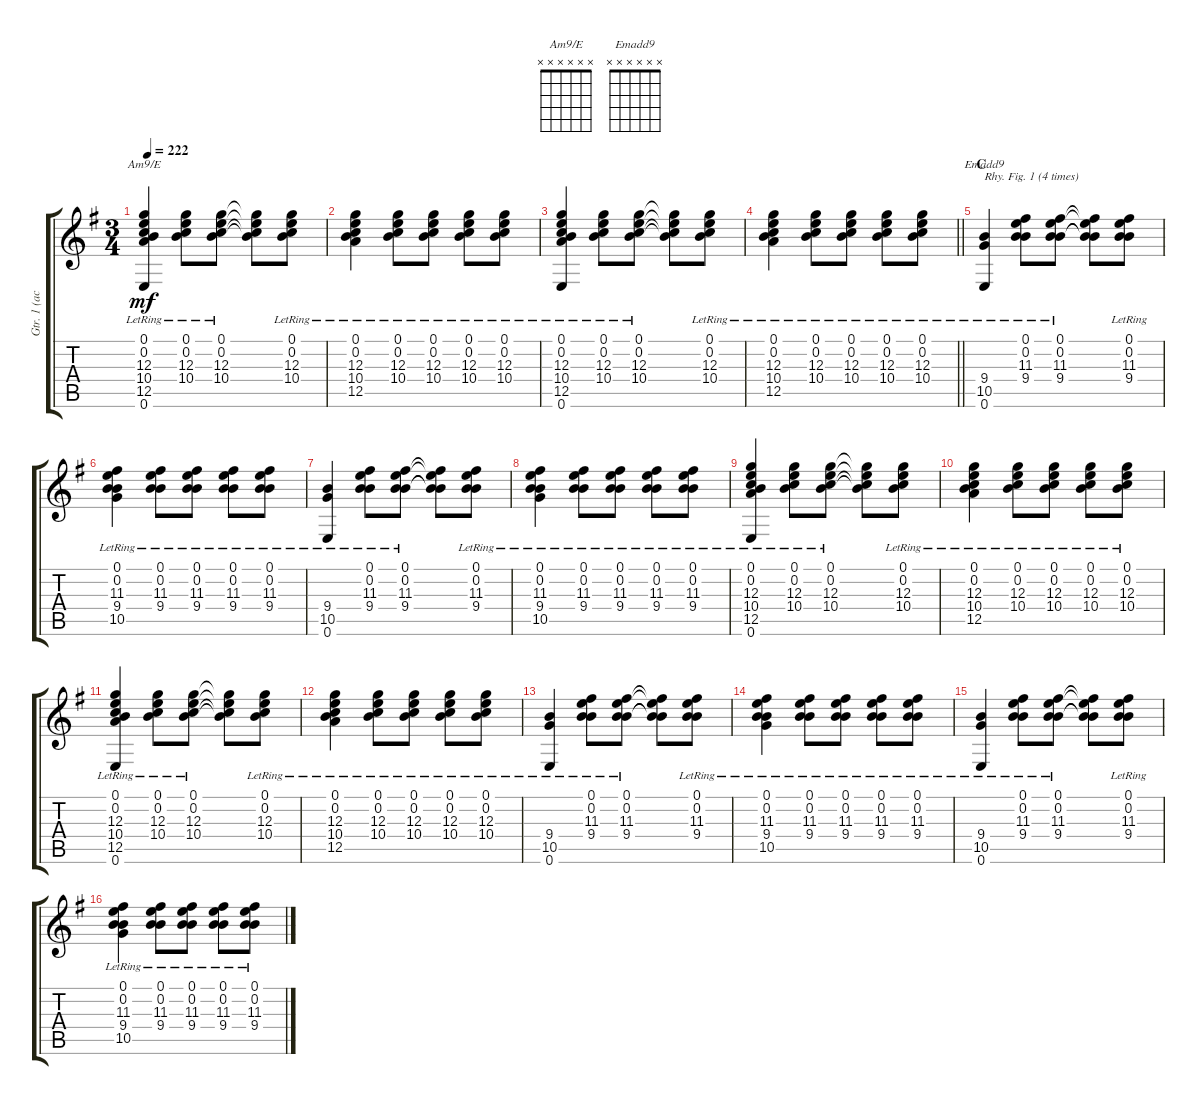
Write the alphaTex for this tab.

\track ("Gtr. 1 (acous.)" "Gtr. 1 (ac") {instrument acousticguitarsteel}
\staff {score tabs}
\tuning (E4 B3 G3 D3 A2 E2) {hide}
\chord ("Am9/E" x x x x x x)
\chord ("Emadd9" x x x x x x)
\ts (3 4)
\tempo 222
\clef g2
\ks g
(0.1{lr} 0.2{lr} 12.3{lr} 10.4{lr} 12.5{lr} 0.6{lr}).4{ch "Am9/E" dy mf} (0.1{lr} 0.2{lr} 12.3{lr} 10.4{lr}).8 (0.1{lr} 0.2{lr} 12.3{lr} 10.4{lr}).8 (0.1{t} 0.2{t} 12.3{t} 10.4{t}).8 (0.1{lr} 0.2{lr} 12.3{lr} 10.4{lr}).8 |
(0.1{lr} 0.2{lr} 12.3{lr} 10.4{lr} 12.5{lr}).4 (0.1{lr} 0.2{lr} 12.3{lr} 10.4{lr}).8 (0.1{lr} 0.2{lr} 12.3{lr} 10.4{lr}).8 (0.1{lr} 0.2{lr} 12.3{lr} 10.4{lr}).8 (0.1{lr} 0.2{lr} 12.3{lr} 10.4{lr}).8 |
(0.1{lr} 0.2{lr} 12.3{lr} 10.4{lr} 12.5{lr} 0.6{lr}).4 (0.1{lr} 0.2{lr} 12.3{lr} 10.4{lr}).8 (0.1{lr} 0.2{lr} 12.3{lr} 10.4{lr}).8 (0.1{t} 0.2{t} 12.3{t} 10.4{t}).8 (0.1{lr} 0.2{lr} 12.3{lr} 10.4{lr}).8 |
\barLineRight lightlight
(0.1{lr} 0.2{lr} 12.3{lr} 10.4{lr} 12.5{lr}).4 (0.1{lr} 0.2{lr} 12.3{lr} 10.4{lr}).8 (0.1{lr} 0.2{lr} 12.3{lr} 10.4{lr}).8 (0.1{lr} 0.2{lr} 12.3{lr} 10.4{lr}).8 (0.1{lr} 0.2{lr} 12.3{lr} 10.4{lr}).8 |
\section ("" "C")
(9.4{lr} 10.5{lr} 0.6{lr}).4{ch "Emadd9" txt "Rhy. Fig. 1 (4 times)"} (0.1{lr} 0.2{lr} 11.3{lr} 9.4{lr}).8 (0.1{lr} 0.2{lr} 11.3{lr} 9.4{lr}).8 (0.1{t} 0.2{t} 11.3{t} 9.4{t}).8 (0.1{lr} 0.2{lr} 11.3{lr} 9.4{lr}).8 |
(0.1{lr} 0.2{lr} 11.3{lr} 9.4{lr} 10.5{lr}).4 (0.1{lr} 0.2{lr} 11.3{lr} 9.4{lr}).8 (0.1{lr} 0.2{lr} 11.3{lr} 9.4{lr}).8 (0.1{lr} 0.2{lr} 11.3{lr} 9.4{lr}).8 (0.1{lr} 0.2{lr} 11.3{lr} 9.4{lr}).8 |
(9.4{lr} 10.5{lr} 0.6{lr}).4 (0.1{lr} 0.2{lr} 11.3{lr} 9.4{lr}).8 (0.1{lr} 0.2{lr} 11.3{lr} 9.4{lr}).8 (0.1{t} 0.2{t} 11.3{t} 9.4{t}).8 (0.1{lr} 0.2{lr} 11.3{lr} 9.4{lr}).8 |
(0.1{lr} 0.2{lr} 11.3{lr} 9.4{lr} 10.5{lr}).4 (0.1{lr} 0.2{lr} 11.3{lr} 9.4{lr}).8 (0.1{lr} 0.2{lr} 11.3{lr} 9.4{lr}).8 (0.1{lr} 0.2{lr} 11.3{lr} 9.4{lr}).8 (0.1{lr} 0.2{lr} 11.3{lr} 9.4{lr}).8 |
(0.1{lr} 0.2{lr} 12.3{lr} 10.4{lr} 12.5{lr} 0.6{lr}).4 (0.1{lr} 0.2{lr} 12.3{lr} 10.4{lr}).8 (0.1{lr} 0.2{lr} 12.3{lr} 10.4{lr}).8 (0.1{t} 0.2{t} 12.3{t} 10.4{t}).8 (0.1{lr} 0.2{lr} 12.3{lr} 10.4{lr}).8 |
(0.1{lr} 0.2{lr} 12.3{lr} 10.4{lr} 12.5{lr}).4 (0.1{lr} 0.2{lr} 12.3{lr} 10.4{lr}).8 (0.1{lr} 0.2{lr} 12.3{lr} 10.4{lr}).8 (0.1{lr} 0.2{lr} 12.3{lr} 10.4{lr}).8 (0.1{lr} 0.2{lr} 12.3{lr} 10.4{lr}).8 |
(0.1{lr} 0.2{lr} 12.3{lr} 10.4{lr} 12.5{lr} 0.6{lr}).4 (0.1{lr} 0.2{lr} 12.3{lr} 10.4{lr}).8 (0.1{lr} 0.2{lr} 12.3{lr} 10.4{lr}).8 (0.1{t} 0.2{t} 12.3{t} 10.4{t}).8 (0.1{lr} 0.2{lr} 12.3{lr} 10.4{lr}).8 |
(0.1{lr} 0.2{lr} 12.3{lr} 10.4{lr} 12.5{lr}).4 (0.1{lr} 0.2{lr} 12.3{lr} 10.4{lr}).8 (0.1{lr} 0.2{lr} 12.3{lr} 10.4{lr}).8 (0.1{lr} 0.2{lr} 12.3{lr} 10.4{lr}).8 (0.1{lr} 0.2{lr} 12.3{lr} 10.4{lr}).8 |
(9.4{lr} 10.5{lr} 0.6{lr}).4 (0.1{lr} 0.2{lr} 11.3{lr} 9.4{lr}).8 (0.1{lr} 0.2{lr} 11.3{lr} 9.4{lr}).8 (0.1{t} 0.2{t} 11.3{t} 9.4{t}).8 (0.1{lr} 0.2{lr} 11.3{lr} 9.4{lr}).8 |
(0.1{lr} 0.2{lr} 11.3{lr} 9.4{lr} 10.5{lr}).4 (0.1{lr} 0.2{lr} 11.3{lr} 9.4{lr}).8 (0.1{lr} 0.2{lr} 11.3{lr} 9.4{lr}).8 (0.1{lr} 0.2{lr} 11.3{lr} 9.4{lr}).8 (0.1{lr} 0.2{lr} 11.3{lr} 9.4{lr}).8 |
(9.4{lr} 10.5{lr} 0.6{lr}).4 (0.1{lr} 0.2{lr} 11.3{lr} 9.4{lr}).8 (0.1{lr} 0.2{lr} 11.3{lr} 9.4{lr}).8 (0.1{t} 0.2{t} 11.3{t} 9.4{t}).8 (0.1{lr} 0.2{lr} 11.3{lr} 9.4{lr}).8 |
(0.1{lr} 0.2{lr} 11.3{lr} 9.4{lr} 10.5{lr}).4 (0.1{lr} 0.2{lr} 11.3{lr} 9.4{lr}).8 (0.1{lr} 0.2{lr} 11.3{lr} 9.4{lr}).8 (0.1{lr} 0.2{lr} 11.3{lr} 9.4{lr}).8 (0.1{lr} 0.2{lr} 11.3{lr} 9.4{lr}).8
